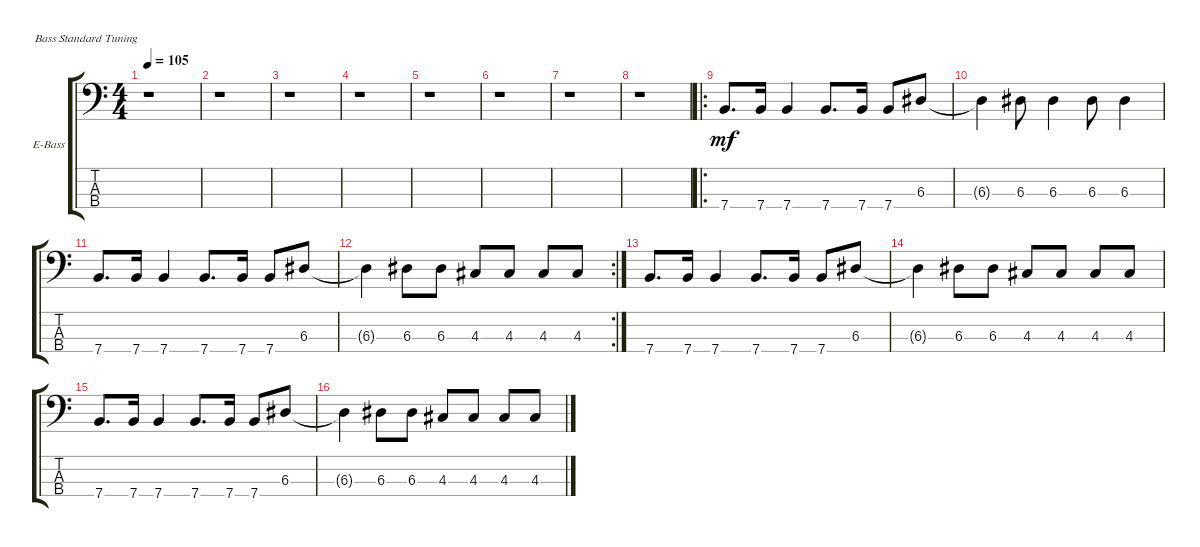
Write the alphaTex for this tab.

\defaultSystemsLayout 4
\bracketExtendMode groupsimilarinstruments
\firstSystemTrackNameOrientation horizontal
\otherSystemsTrackNameOrientation horizontal
\track ("Electric Bass" "E-Bass") {instrument electricbassfinger}
\staff {score tabs}
\tuning (G2 D2 A1 E1)
\ts (4 4)
\tempo 105
\clef f4
\scale
0.487395
\ks c
r.1{dy mf instrument electricbassfinger} |
\scale
0.256303 r.1 |
\scale
0.256303 r.1 |
\scale
0.333333 r.1 |
\scale
0.333333 r.1 |
\scale
0.333333 r.1 |
\scale
0.312821 r.1 |
\scale
0.312821 r.1 |
\ro
\scale
0.374359 7.4.8{d} 7.4.16 7.4.4 7.4.8{d} 7.4.16 7.4.8 6.3.8 |
\scale
0.322751 6.3{t}.4 6.3.8 6.3.4 6.3.8 6.3.4 |
\scale
0.322751 7.4.8{d} 7.4.16 7.4.4 7.4.8{d} 7.4.16 7.4.8 6.3.8 |
\rc 2
\scale
0.354497 6.3{t}.4 6.3.8 6.3.8 4.3.8 4.3.8 4.3.8 4.3.8 |
7.4.8{d} 7.4.16 7.4.4 7.4.8{d} 7.4.16 7.4.8 6.3.8 |
6.3{t}.4 6.3.8 6.3.8 4.3.8 4.3.8 4.3.8 4.3.8 |
7.4.8{d} 7.4.16 7.4.4 7.4.8{d} 7.4.16 7.4.8 6.3.8 |
6.3{t}.4 6.3.8 6.3.8 4.3.8 4.3.8 4.3.8 4.3.8
